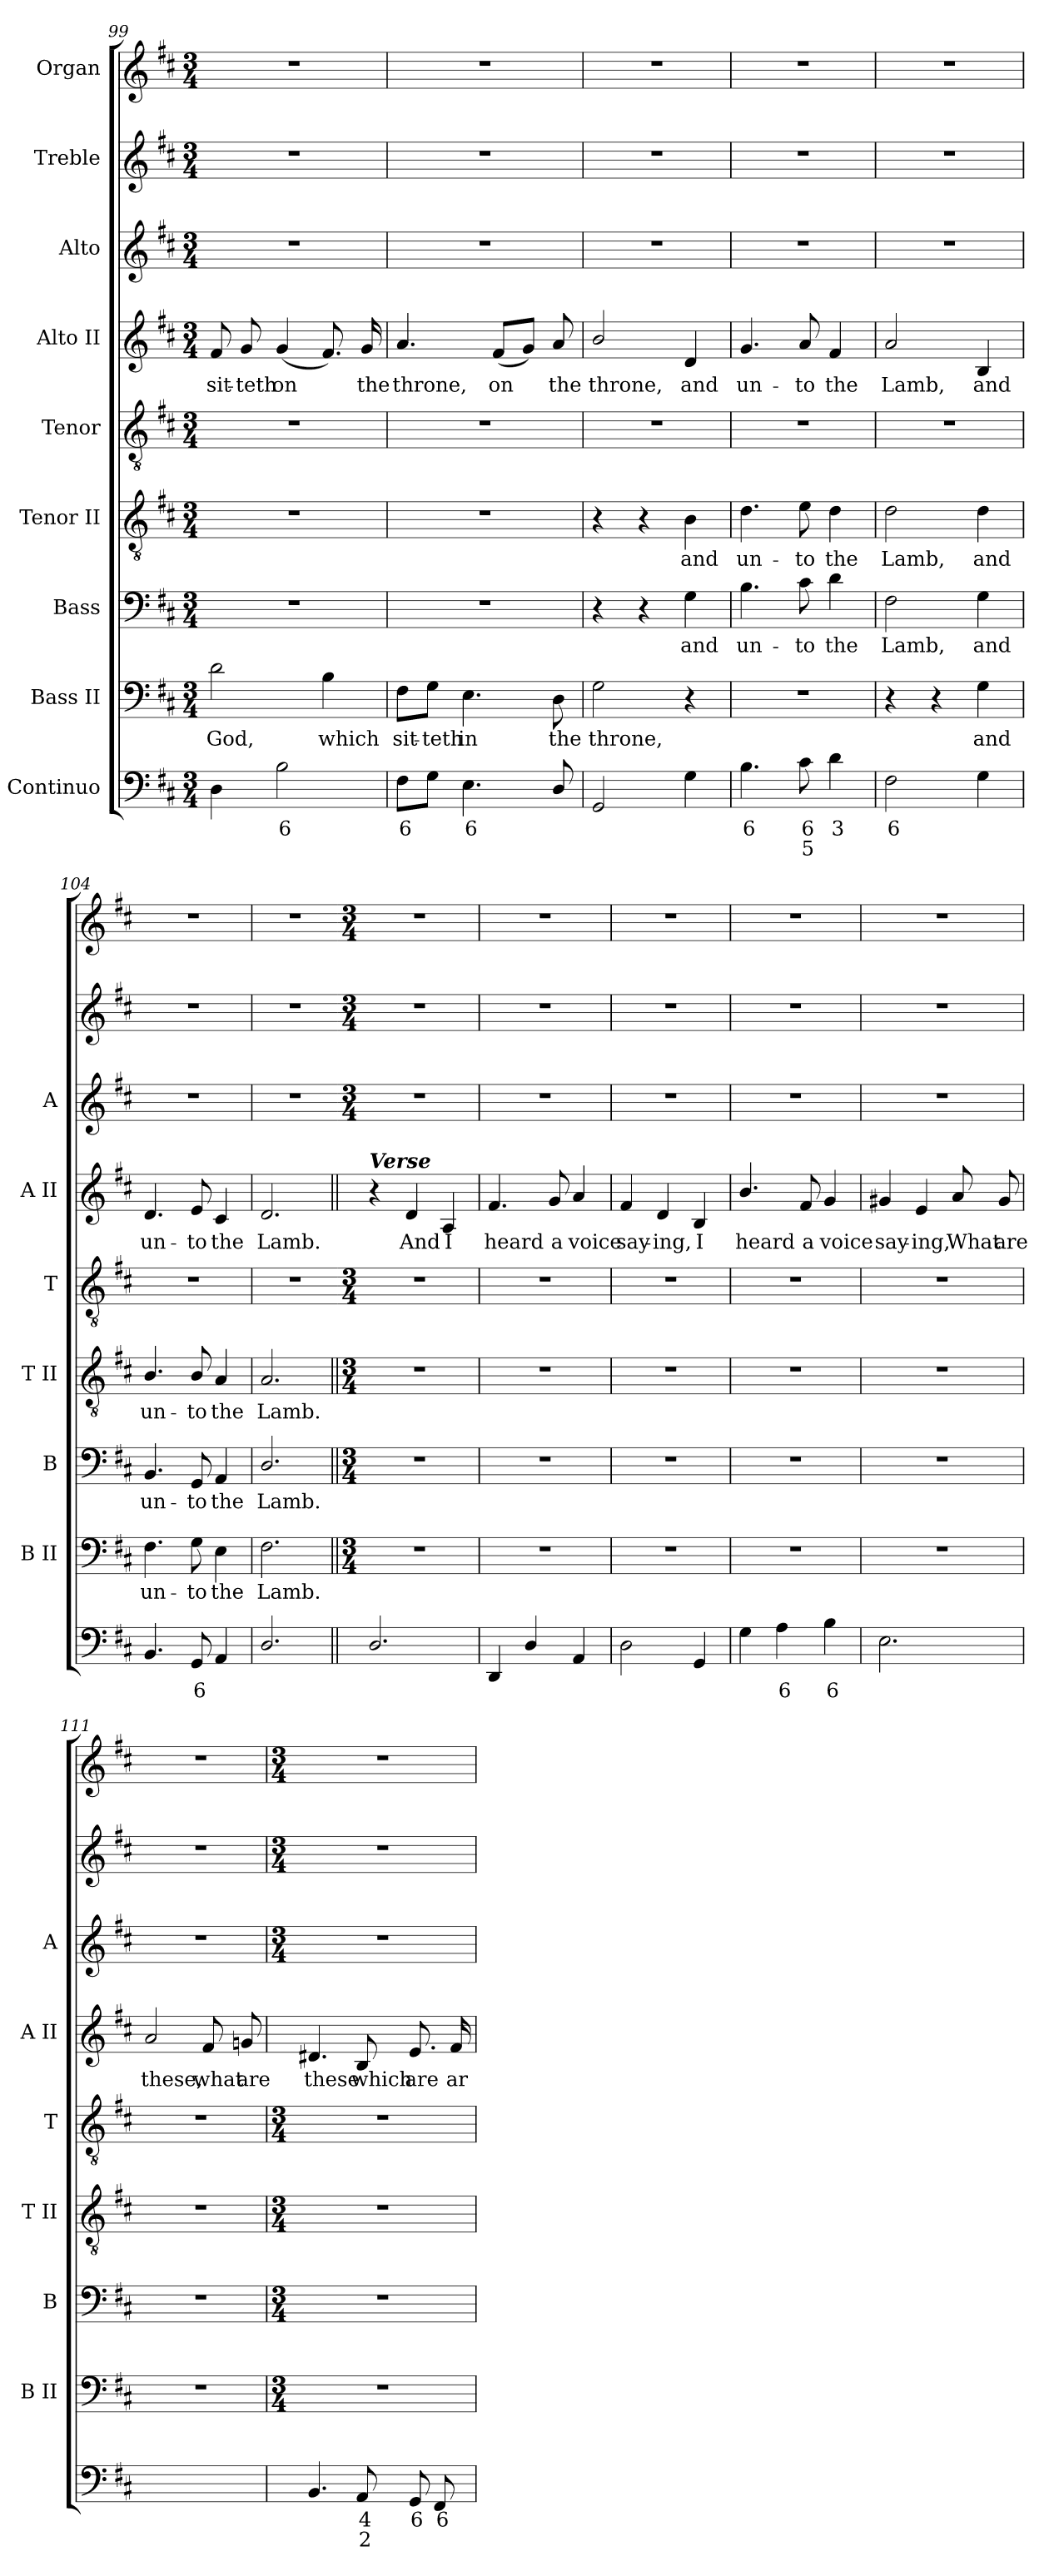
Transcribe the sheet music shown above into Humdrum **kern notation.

**kern	**text	**text	**kern	**text	**kern	**text	**kern	**text	**kern	**kern	**text	**kern	**kern	**kern
*part9	*part9	*part9	*part8	*part8	*part7	*part7	*part6	*part6	*part5	*part4	*part4	*part3	*part2	*part1
*staff9	*staff9	*staff9	*staff8	*staff8	*staff7	*staff7	*staff6	*staff6	*staff5	*staff4	*staff4	*staff3	*staff2	*staff1
*I"Continuo	*	*	*I"Bass II	*	*I"Bass	*	*I"Tenor II	*	*I"Tenor	*I"Alto II	*	*I"Alto	*I"Treble	*I"Organ
*	*	*	*I'B II	*	*I'B	*	*I'T II	*	*I'T	*I'A II	*	*I'A	*	*
!!LO:LB:g=z
*clefF4	*	*	*clefF4	*	*clefF4	*	*clefGv2	*	*clefGv2	*clefG2	*	*clefG2	*clefG2	*clefG2
*k[f#c#]	*	*	*k[f#c#]	*	*k[f#c#]	*	*k[f#c#]	*	*k[f#c#]	*k[f#c#]	*	*k[f#c#]	*k[f#c#]	*k[f#c#]
*D:	*	*	*D:	*	*D:	*	*D:	*	*D:	*D:	*	*D:	*D:	*D:
*M3/4	*	*	*M3/4	*	*M3/4	*	*M3/4	*	*M3/4	*M3/4	*	*M3/4	*M3/4	*M3/4
=99	=99	=99	=99	=99	=99	=99	=99	=99	=99	=99	=99	=99	=99	=99
!	!	!	!	!LO:LY:b	!LO:N:vis=1	!	!LO:N:vis=1	!	!	!	!LO:LY:b	!	!	!
4D	.	.	2d	God,	2.r	.	2.r	.	2.r	8f#	sit-	2.r	2.r	2.r
!	!	!	!	!	!	!	!	!	!	!	!LO:LY:b	!	!	!
.	.	.	.	.	.	.	.	.	.	8g	-teth	.	.	.
!	!LO:LY:b	!	!	!	!	!	!	!	!	!	!LO:LY:b	!	!	!
2B	6	.	.	.	.	.	.	.	.	(<4g	on	.	.	.
!	!	!	!	!LO:LY:b	!	!	!	!	!	!	!	!	!	!
.	.	.	4B	which	.	.	.	.	.	8.f#)	.	.	.	.
!	!	!	!	!	!	!	!	!	!	!	!LO:LY:b	!	!	!
.	.	.	.	.	.	.	.	.	.	16g	the	.	.	.
=100	=100	=100	=100	=100	=100	=100	=100	=100	=100	=100	=100	=100	=100	=100
!	!LO:LY:b	!	!	!LO:LY:b	!LO:N:vis=1	!	!LO:N:vis=1	!	!	!	!LO:LY:b	!	!	!
8F#L	6	.	8F#\L	sit-	2.r	.	2.r	.	2.r	4.a	throne,	2.r	2.r	2.r
!	!	!	!	!LO:LY:b	!	!	!	!	!	!	!	!	!	!
8GJ	.	.	8G\J	-teth	.	.	.	.	.	.	.	.	.	.
!	!LO:LY:b	!	!	!LO:LY:b	!	!	!	!	!	!	!	!	!	!
4.E	6	.	4.E	in	.	.	.	.	.	.	.	.	.	.
!	!	!	!	!	!	!	!	!	!	!	!LO:LY:b	!	!	!
.	.	.	.	.	.	.	.	.	.	(<8f#L	on	.	.	.
.	.	.	.	.	.	.	.	.	.	8gJ)	.	.	.	.
!	!	!	!	!LO:LY:b	!	!	!	!	!	!	!LO:LY:b	!	!	!
8D/	.	.	8D	the	.	.	.	.	.	8a	the	.	.	.
=101	=101	=101	=101	=101	=101	=101	=101	=101	=101	=101	=101	=101	=101	=101
!	!	!	!	!LO:LY:b	!	!	!	!	!	!	!LO:LY:b	!	!	!
2GG	.	.	2G	throne,	4r	.	4r	.	2.r	2b/	throne,	2.r	2.r	2.r
.	.	.	.	.	4r	.	4r	.	.	.	.	.	.	.
!	!	!	!	!	!	!LO:LY:b	!	!LO:LY:b	!	!	!LO:LY:b	!	!	!
4G	.	.	4r	.	4G	and	4B	and	.	4d	and	.	.	.
=102	=102	=102	=102	=102	=102	=102	=102	=102	=102	=102	=102	=102	=102	=102
!	!LO:LY:b	!	!LO:N:vis=1	!	!	!LO:LY:b	!	!LO:LY:b	!	!	!LO:LY:b	!	!	!
4.B	6	.	2.r	.	4.B	un-	4.d	un-	2.r	4.g	un-	2.r	2.r	2.r
!	!LO:LY:b	!LO:LY:b	!	!	!	!LO:LY:b	!	!LO:LY:b	!	!	!LO:LY:b	!	!	!
8c#	6	5	.	.	8c#	-to	8e	-to	.	8a	-to	.	.	.
!	!LO:LY:b	!	!	!	!	!LO:LY:b	!	!LO:LY:b	!	!	!LO:LY:b	!	!	!
4d	3	.	.	.	4d	the	4d	the	.	4f#	the	.	.	.
=103	=103	=103	=103	=103	=103	=103	=103	=103	=103	=103	=103	=103	=103	=103
!	!LO:LY:b	!	!	!	!	!LO:LY:b	!	!LO:LY:b	!	!	!LO:LY:b	!	!	!
2F#	6	.	4r	.	2F#	Lamb,	2d	Lamb,	2.r	2a	Lamb,	2.r	2.r	2.r
.	.	.	4r	.	.	.	.	.	.	.	.	.	.	.
!	!	!	!	!LO:LY:b	!	!LO:LY:b	!	!LO:LY:b	!	!	!LO:LY:b	!	!	!
4G	.	.	4G	and	4G	and	4d	and	.	4B	and	.	.	.
=104	=104	=104	=104	=104	=104	=104	=104	=104	=104	=104	=104	=104	=104	=104
!	!	!	!	!LO:LY:b	!	!LO:LY:b	!	!LO:LY:b	!	!	!LO:LY:b	!	!	!
4.BB	.	.	4.F#	un-	4.BB	un-	4.B/	un-	2.r	4.d	un-	2.r	2.r	2.r
!	!LO:LY:b	!	!	!LO:LY:b	!	!LO:LY:b	!	!LO:LY:b	!	!	!LO:LY:b	!	!	!
8GGL	6	.	8G	-to	8GG	-to	8B/	-to	.	8e	-to	.	.	.
!	!	!	!	!LO:LY:b	!	!LO:LY:b	!	!LO:LY:b	!	!	!LO:LY:b	!	!	!
4AA	.	.	4E	the	4AA	the	4A	the	.	4c#	the	.	.	.
=105	=105	=105	=105	=105	=105	=105	=105	=105	=105	=105	=105	=105	=105	=105
!	!	!	!	!LO:LY:b	!	!LO:LY:b	!	!LO:LY:b	!	!	!LO:LY:b	!	!	!
2.D/	.	.	2.F#	Lamb.	2.D/	Lamb.	2.A	Lamb.	2.r	2.d	Lamb.	2.r	2.r	2.r
!!LO:LB:g=z
=106||	=106	=106	=106||	=106	=106||	=106	=106||	=106	=106	=106||	=106	=106	=106	=106
*	*	*	*M3/4	*	*M3/4	*	*M3/4	*	*M3/4	*	*	*M3/4	*M3/4	*M3/4
!	!	!	!	!	!	!	!	!	!	!LO:TX:a:Bi:t=Verse	!	!	!	!
2.D/	.	.	2.r	.	2.r	.	2.r	.	2.r	4r	.	2.r	2.r	2.r
!	!	!	!	!	!	!	!	!	!	!	!LO:LY:b	!	!	!
.	.	.	.	.	.	.	.	.	.	4d	And	.	.	.
!	!	!	!	!	!	!	!	!	!	!	!LO:LY:b	!	!	!
.	.	.	.	.	.	.	.	.	.	4A	I	.	.	.
=107	=107	=107	=107	=107	=107	=107	=107	=107	=107	=107	=107	=107	=107	=107
!	!	!	!	!	!	!	!	!	!	!	!LO:LY:b	!	!	!
4DD	.	.	2.r	.	2.r	.	2.r	.	2.r	4.f#	heard	2.r	2.r	2.r
4D/	.	.	.	.	.	.	.	.	.	.	.	.	.	.
!	!	!	!	!	!	!	!	!	!	!	!LO:LY:b	!	!	!
.	.	.	.	.	.	.	.	.	.	8g	a	.	.	.
!	!	!	!	!	!	!	!	!	!	!	!LO:LY:b	!	!	!
4AA	.	.	.	.	.	.	.	.	.	4a	voice	.	.	.
=108	=108	=108	=108	=108	=108	=108	=108	=108	=108	=108	=108	=108	=108	=108
!	!	!	!	!	!	!	!	!	!	!	!LO:LY:b	!	!	!
2D	.	.	2.r	.	2.r	.	2.r	.	2.r	4f#	say-	2.r	2.r	2.r
!	!	!	!	!	!	!	!	!	!	!	!LO:LY:b	!	!	!
.	.	.	.	.	.	.	.	.	.	4d	-ing,	.	.	.
!	!	!	!	!	!	!	!	!	!	!	!LO:LY:b	!	!	!
4GG	.	.	.	.	.	.	.	.	.	4B	I	.	.	.
=109	=109	=109	=109	=109	=109	=109	=109	=109	=109	=109	=109	=109	=109	=109
!	!	!	!	!	!	!	!	!	!	!	!LO:LY:b	!	!	!
4G	.	.	2.r	.	2.r	.	2.r	.	2.r	4.b/	heard	2.r	2.r	2.r
!	!LO:LY:b	!	!	!	!	!	!	!	!	!	!	!	!	!
4A	6	.	.	.	.	.	.	.	.	.	.	.	.	.
!	!	!	!	!	!	!	!	!	!	!	!LO:LY:b	!	!	!
.	.	.	.	.	.	.	.	.	.	8f#	a	.	.	.
!	!LO:LY:b	!	!	!	!	!	!	!	!	!	!LO:LY:b	!	!	!
4B	6	.	.	.	.	.	.	.	.	4g	voice	.	.	.
=110	=110	=110	=110	=110	=110	=110	=110	=110	=110	=110	=110	=110	=110	=110
!	!	!	!	!	!	!	!	!	!	!	!LO:LY:b	!	!	!
2.E	.	.	2.r	.	2.r	.	2.r	.	2.r	4g#X	say-	2.r	2.r	2.r
!	!	!	!	!	!	!	!	!	!	!	!LO:LY:b	!	!	!
.	.	.	.	.	.	.	.	.	.	4e	-ing,	.	.	.
!	!	!	!	!	!	!	!	!	!	!	!LO:LY:b	!	!	!
.	.	.	.	.	.	.	.	.	.	8a	What	.	.	.
!	!	!	!	!	!	!	!	!	!	!	!LO:LY:b	!	!	!
.	.	.	.	.	.	.	.	.	.	8g#	are	.	.	.
=111	=111	=111	=111	=111	=111	=111	=111	=111	=111	=111	=111	=111	=111	=111
!	!	!	!	!	!	!	!	!	!	!	!LO:LY:b	!	!	!
[2AAyy	.	.	2.r	.	2.r	.	2.r	.	2.r	2a	these,	2.r	2.r	2.r
!	!LO:LY:b	!LO:LY:b	!	!	!	!	!	!	!	!	!LO:LY:b	!	!	!
4AAyy]	6	3	.	.	.	.	.	.	.	8f#	what	.	.	.
!	!	!	!	!	!	!	!	!	!	!	!LO:LY:b	!	!	!
.	.	.	.	.	.	.	.	.	.	8gn	are	.	.	.
!!LO:LB:g=z
=112	=112	=112	=112	=112	=112	=112	=112	=112	=112	=112	=112	=112	=112	=112
*	*	*	*M3/4	*	*M3/4	*	*M3/4	*	*M3/4	*	*	*M3/4	*M3/4	*M3/4
!	!	!	!	!	!	!	!	!	!	!	!LO:LY:b	!	!	!
4.BB	.	.	2.r	.	2.r	.	2.r	.	2.r	4.d#X	these	2.r	2.r	2.r
!	!LO:LY:b	!LO:LY:b	!	!	!	!	!	!	!	!	!LO:LY:b	!	!	!
8AA	4	2	.	.	.	.	.	.	.	8B	which	.	.	.
!	!LO:LY:b	!	!	!	!	!	!	!	!	!	!LO:LY:b	!	!	!
8GG	6	.	.	.	.	.	.	.	.	8.e	are	.	.	.
!	!LO:LY:b	!	!	!	!	!	!	!	!	!	!	!	!	!
8FF#L	6	.	.	.	.	.	.	.	.	.	.	.	.	.
!	!	!	!	!	!	!	!	!	!	!	!LO:LY:b	!	!	!
.	.	.	.	.	.	.	.	.	.	16f#	ar-	.	.	.
=	=	=	=	=	=	=	=	=	=	=	=	=	=	=
*-	*-	*-	*-	*-	*-	*-	*-	*-	*-	*-	*-	*-	*-	*-
